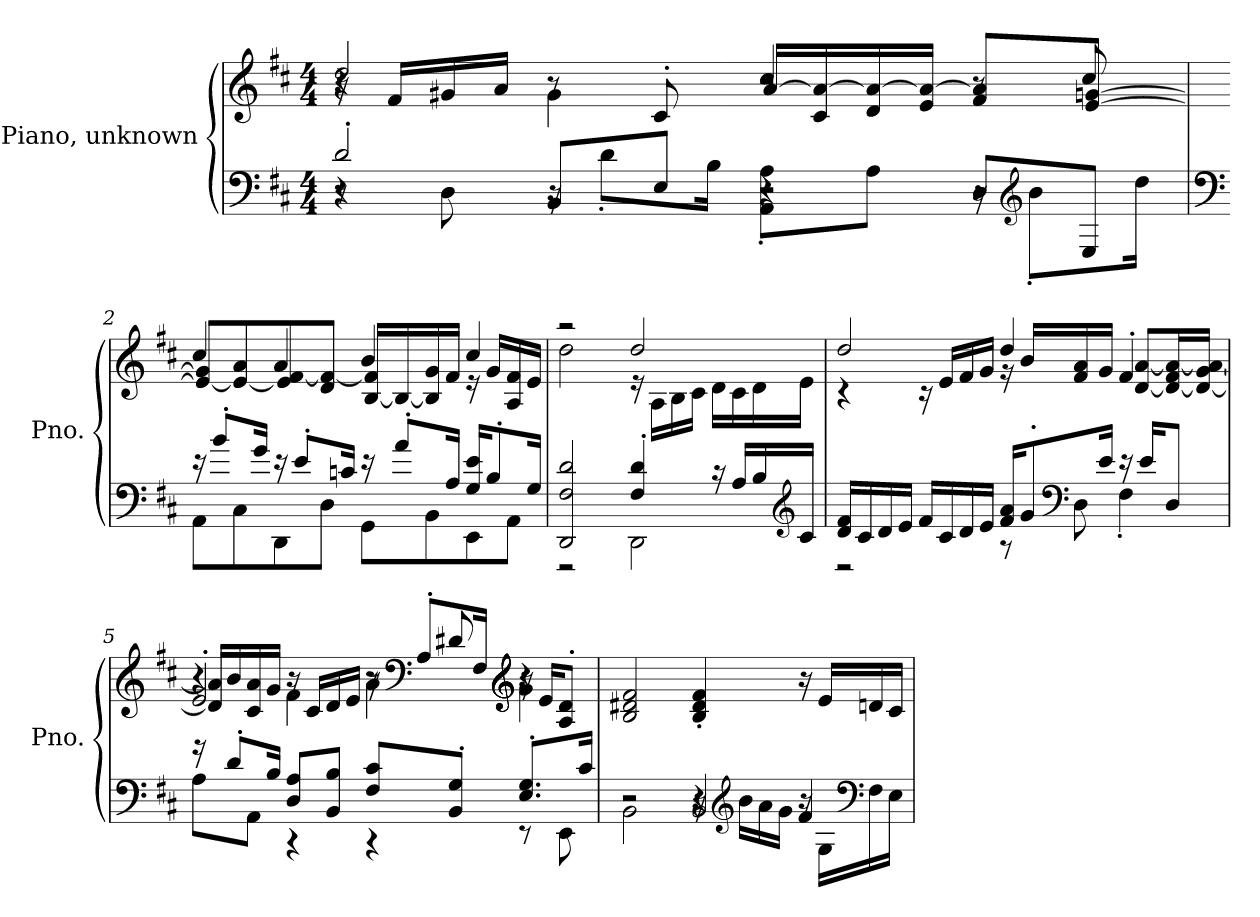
**kern	**kern
*part1	*part1
*staff2	*staff1
*I"Piano, unknown	*
*I'Pno.	*
*clefF4	*clefG2
*k[f#c#]	*k[f#c#]
*M4/4	*M4/4
*MM120	*MM120
=1	=1
*^	*^
*	*^	*	*^
2d'/	8r	4r	2dd/	4r	16r
.	.	.	.	.	16f#/LL
.	8D\	.	.	.	16g#X/
.	.	.	.	.	16a/JJ
.	16r	8BB/L	.	4g#\	8r
.	8d'\L	.	.	.	.
.	.	8E/J	.	.	8c#'/
.	16B\Jk	.	.	.	.
2r	8AA\' 8A\'L	4r	4cc#/	2r	[16a/LL
.	.	.	.	.	16c#/ 16a/_
.	8A\J	.	.	.	16d/ 16a/_
.	.	.	.	.	16e/ 16a/_JJ
.	16r	8D/L	8r	.	8f#/ 8a/]L
*clefG2	*	*	*	*	*
.	8b'\L	.	.	.	.
.	.	8E/J	8cc#'/	.	[8e/ [8gn/J
.	16dd\Jk	.	.	.	.
*v	*v	*v	*	*	*
*	*v	*v	*v
=2	=2
*clefF4	*
*^	*^
16r	8AA\L	4cc#/	8e/_ 8g/]L
8b'/L	.	.	.
.	8C#\	.	8e/_ 8a/
16g/Jk	.	.	.
16r	8DD\	4a/	8e/] [8f#/
8e'/L	.	.	.
.	8D\J	.	8d/ 8f#/_J
16cn/Jk	.	.	.
16r	8GG\L	4b/	[16B/ 16f#/]LL
8a'/L	.	.	16B/_
.	8BB\	.	16B/] 16g/
16A/Jk	.	.	16f#/JJ
16G/ 16e/KL	8EE\	4cc#/	16r
8B'/	.	.	16g/LL
.	8AA\J	.	16A/ 16f#/
16G/Jk	.	.	16e/JJ
!!LO:LB:g=z	!!
=3	=3	=3	=3
2DD/ 2F#/ 2d/	2r	2r	2dd\
4F#/' 4d/'	2DD\	2dd/	16r
.	.	.	16A\LL
.	.	.	16B\
.	.	.	16c#\JJ
16r	.	.	16d\LL
16A/LL	.	.	16c#\
16B/	.	.	16d\
*clefG2	*	*	*
16c#/JJ	.	.	16e\JJ
=4	=4	=4	=4
16d/ 16f#/LL	2r	2dd/	4r
16c#/	.	.	.
16d/	.	.	.
16e/JJ	.	.	.
16f#/LL	.	.	16r
16c#/	.	.	16e/LL
16d/	.	.	16f#/
16e/JJ	.	.	16g/JJ
16f#/ 16a/KL	8r	4dd/	16r
8g'/	.	.	16b/LL
*clefF4	*	*	*
.	8D\	.	16f#/ 16a/
16e/Jk	.	.	16g/JJ
16r	4F#'\	4f#'/	[8d/ [8a/L
16e/KL	.	.	.
8D/J	.	.	16d/_ 16f#/ 16a/_L
.	.	.	16d/_ 16g/ 16a/_JJ
!!LO:LB:g=z
=5	=5	=5	=5
*	*	*	*^
16r	8A\L	2e'/	4r	16d/] 16a/]LL
8d'/L	.	.	.	16b/
.	8AA\J	.	.	16c#/ 16a/
16B/Jk	.	.	.	16g/JJ
8D/ 8A/L	4r	.	4f#\	16r
.	.	.	.	16c#/LL
8BB/ 8B/J	.	.	.	16d/
.	.	.	.	16e/JJ
8F#/ 8c#/L	4r	8r	4a\	16r
*	*	*clefF4	*	*
.	.	.	.	8A'/L
8BB/' 8G/'J	.	8d#X/	.	.
.	.	.	.	16F#/Jk
*	*	*clefG2	*	*
8.E/' 8.G/'L	8r	4r	4g\	16r
.	.	.	.	16e/KL
.	8EE\	.	.	8A/' 8d#/'J
16c#/Jk	.	.	.	.
*	*	*v	*v	*v
=6	=6	=6
*	*^	*
2r	2BB\	2r	2B/ 2d#X/ 2f#/
4r	16r	2BB/	4B/' 4d#/' 4f#/'
*clefG2	*	*	*
.	16b\LL	.	.
.	16a\	.	.
.	16g\JJ	.	.
4f#/	16r	.	16r
.	16G\LL	.	16e/LL
*clefF4	*	*	*
.	16F#\	.	16dn/
.	16E\JJ	.	16c#/JJ
*v	*v	*v	*
=	=
*-	*-
